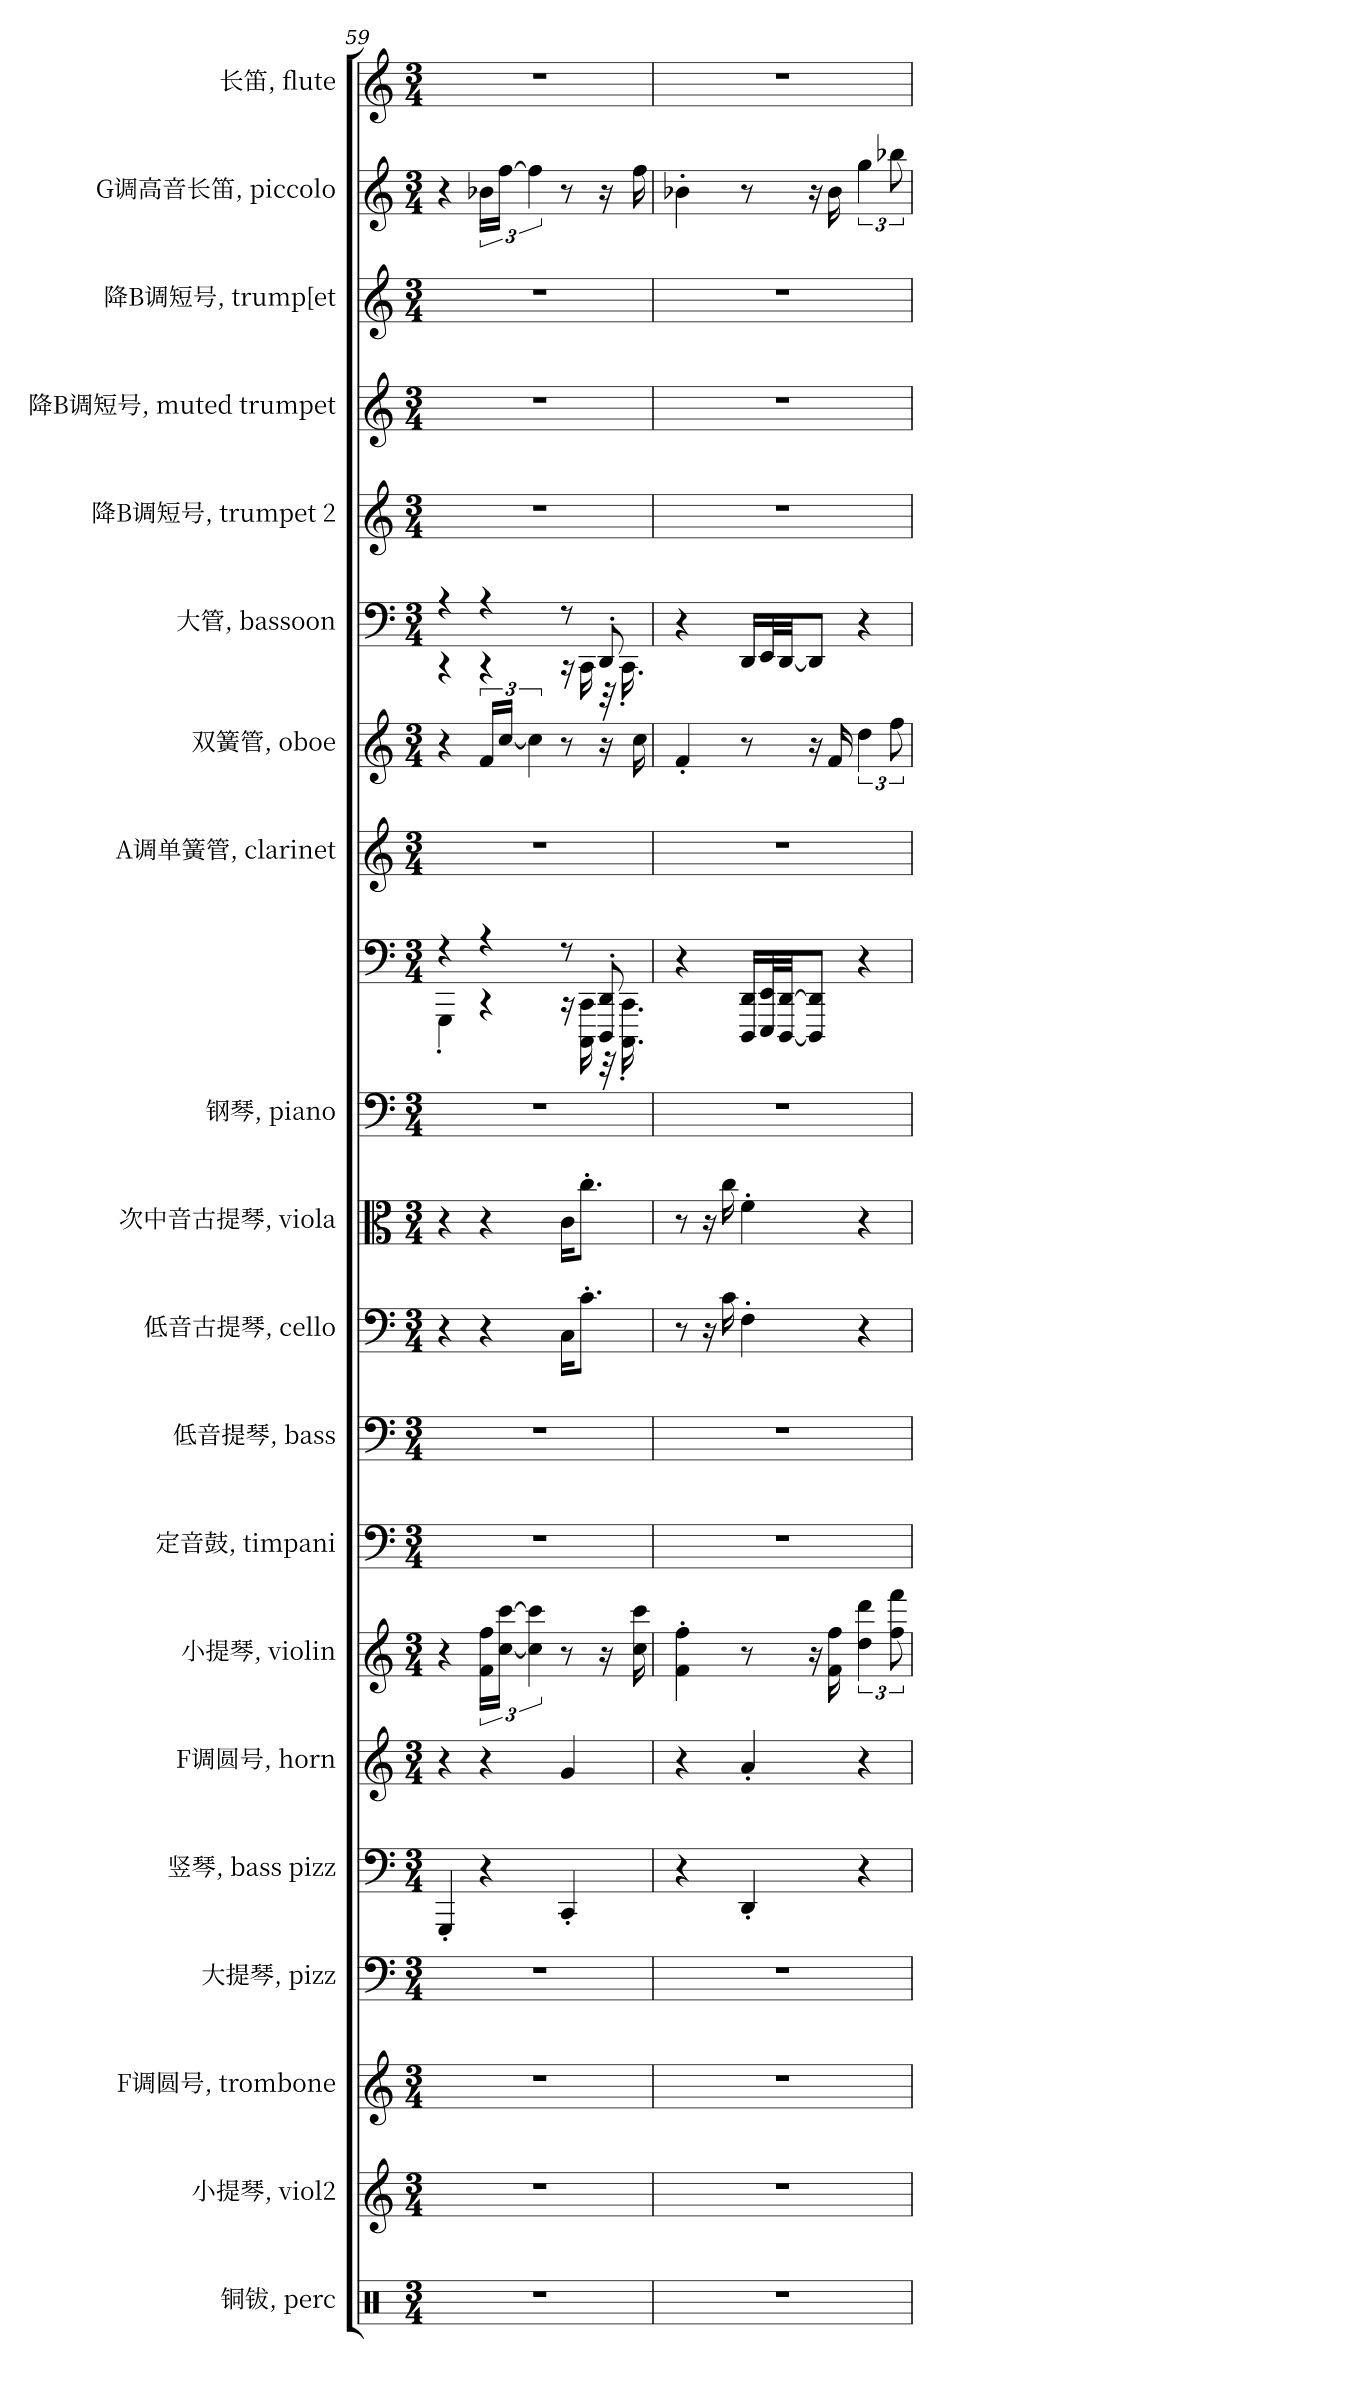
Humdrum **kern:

**kern	**kern	**kern	**kern	**kern	**kern	**kern	**kern	**kern	**kern	**kern	**kern	**kern	**kern	**kern	**kern	**kern	**kern	**kern	**kern	**kern
*part20	*part19	*part18	*part17	*part16	*part15	*part14	*part13	*part12	*part11	*part10	*part9	*part9	*part8	*part7	*part6	*part5	*part4	*part3	*part2	*part1
*staff21	*staff20	*staff19	*staff18	*staff17	*staff16	*staff15	*staff14	*staff13	*staff12	*staff11	*staff10	*staff9	*staff8	*staff7	*staff6	*staff5	*staff4	*staff3	*staff2	*staff1
*I"铜钹, perc	*I"小提琴, viol2	*I"F调圆号, trombone	*I"大提琴, pizz	*I"竖琴, bass pizz	*I"F调圆号, horn	*I"小提琴, violin	*I"定音鼓, timpani	*I"低音提琴, bass	*I"低音古提琴, cello	*I"次中音古提琴, viola	*I"钢琴, piano	*	*I"A调单簧管, clarinet	*I"双簧管, oboe	*I"大管, bassoon	*I"降B调短号, trumpet 2	*I"降B调短号, muted trumpet	*I"降B调短号, trump[et	*I"G调高音长笛, piccolo	*I"长笛, flute
*	*	*	*	*	*I'F Hn.	*I'Vln.	*I'Timp.	*	*	*	*I'Pno.	*	*I'A Cl.	*I'Ob.	*I'Bsn.	*	*	*	*	*I'Fl.
*clefX	*clefG2	*clefG2	*clefF4	*clefF4	*clefG2	*clefG2	*clefF4	*clefF4	*clefF4	*clefC3	*clefF4	*clefF4	*clefG2	*clefG2	*clefF4	*clefG2	*clefG2	*clefG2	*clefG2	*clefG2
*	*	*ITrd4c7	*	*	*ITrd4c7	*	*	*ITrd7c12	*	*	*	*	*ITrd2c3	*	*	*ITrd1c2	*ITrd1c2	*ITrd1c2	*ITrd-4c-7	*
*k[]	*k[]	*k[b-]	*k[]	*k[]	*k[b-]	*k[]	*k[]	*k[]	*k[]	*k[]	*k[]	*k[]	*k[f#c#g#]	*k[]	*k[]	*k[b-e-]	*k[b-e-]	*k[b-e-]	*k[f#]	*k[]
*M3/4	*M3/4	*M3/4	*M3/4	*M3/4	*M3/4	*M3/4	*M3/4	*M3/4	*M3/4	*M3/4	*M3/4	*M3/4	*M3/4	*M3/4	*M3/4	*M3/4	*M3/4	*M3/4	*M3/4	*M3/4
=59	=59	=59	=59	=59	=59	=59	=59	=59	=59	=59	=59	=59	=59	=59	=59	=59	=59	=59	=59	=59
*	*	*	*	*	*	*	*	*	*	*	*	*^	*	*	*^	*	*	*	*	*
2.r	2.r	2.r	2.r	4GGG'/	4r	4r	2.r	2.r	4r	4r	2.r	4r	4GGG'\	2.r	4r	4r	4r	2.r	2.r	2.r	4r	2.r
.	.	.	.	4r	4r	24f\ 24ff\LL	.	.	4r	4r	.	4r	4r	.	24f/LL	4r	4r	.	.	.	24ffn\LL	.
.	.	.	.	.	.	[24cc\ [24ccc\JJ	.	.	.	.	.	.	.	.	[24cc/JJ	.	.	.	.	.	[24ccc\JJ	.
.	.	.	.	.	.	6cc\] 6ccc\]	.	.	.	.	.	.	.	.	6cc\]	.	.	.	.	.	6ccc\]	.
.	.	.	.	4CC'/	4c/	8r	.	.	16C\KL	16c\KL	.	8r	16r	.	8r	8r	16r	.	.	.	8r	.
.	.	.	.	.	.	.	.	.	8.c'\J	8.cc'\J	.	.	16CCC\ 16CC\	.	.	.	16CC\	.	.	.	.	.
.	.	.	.	.	.	16r	.	.	.	.	.	8DDD/' 8DD/'	32r	.	16r	8DD'/	32r	.	.	.	16r	.
.	.	.	.	.	.	.	.	.	.	.	.	.	16.CCC\' 16.CC\'	.	.	.	16.CC'\	.	.	.	.	.
.	.	.	.	.	.	16cc\ 16ccc\	.	.	.	.	.	.	.	.	16cc\	.	.	.	.	.	16ccc\	.
*	*	*	*	*	*	*	*	*	*	*	*	*v	*v	*	*	*v	*v	*	*	*	*	*
=60	=60	=60	=60	=60	=60	=60	=60	=60	=60	=60	=60	=60	=60	=60	=60	=60	=60	=60	=60	=60
2.r	2.r	2.r	2.r	4r	4r	4f\' 4ff\'	2.r	2.r	8r	8r	2.r	4r	2.r	4f'/	4r	2.r	2.r	2.r	4ffn'\	2.r
.	.	.	.	.	.	.	.	.	16r	16r	.	.	.	.	.	.	.	.	.	.
.	.	.	.	.	.	.	.	.	16c\	16cc\	.	.	.	.	.	.	.	.	.	.
.	.	.	.	4DD'/	4d'/	8r	.	.	4F'\	4f'\	.	16DDD/ 16DD/LL	.	8r	16DD/LL	.	.	.	8r	.
.	.	.	.	.	.	.	.	.	.	.	.	32EEE/ 32EE/L	.	.	32EE/L	.	.	.	.	.
.	.	.	.	.	.	.	.	.	.	.	.	[32DDD/ [32DD/JJ	.	.	[32DD/JJ	.	.	.	.	.
.	.	.	.	.	.	16r	.	.	.	.	.	8DDD/] 8DD/]J	.	16r	8DD/J]	.	.	.	16r	.
.	.	.	.	.	.	16f\ 16ff\	.	.	.	.	.	.	.	16f/	.	.	.	.	16ff\	.
.	.	.	.	4r	4r	6dd\ 6ddd\	.	.	4r	4r	.	4r	.	6dd\	4r	.	.	.	6ddd\	.
.	.	.	.	.	.	12ff\ 12fff\	.	.	.	.	.	.	.	12ff\	.	.	.	.	12fffn\	.
=	=	=	=	=	=	=	=	=	=	=	=	=	=	=	=	=	=	=	=	=
*-	*-	*-	*-	*-	*-	*-	*-	*-	*-	*-	*-	*-	*-	*-	*-	*-	*-	*-	*-	*-
